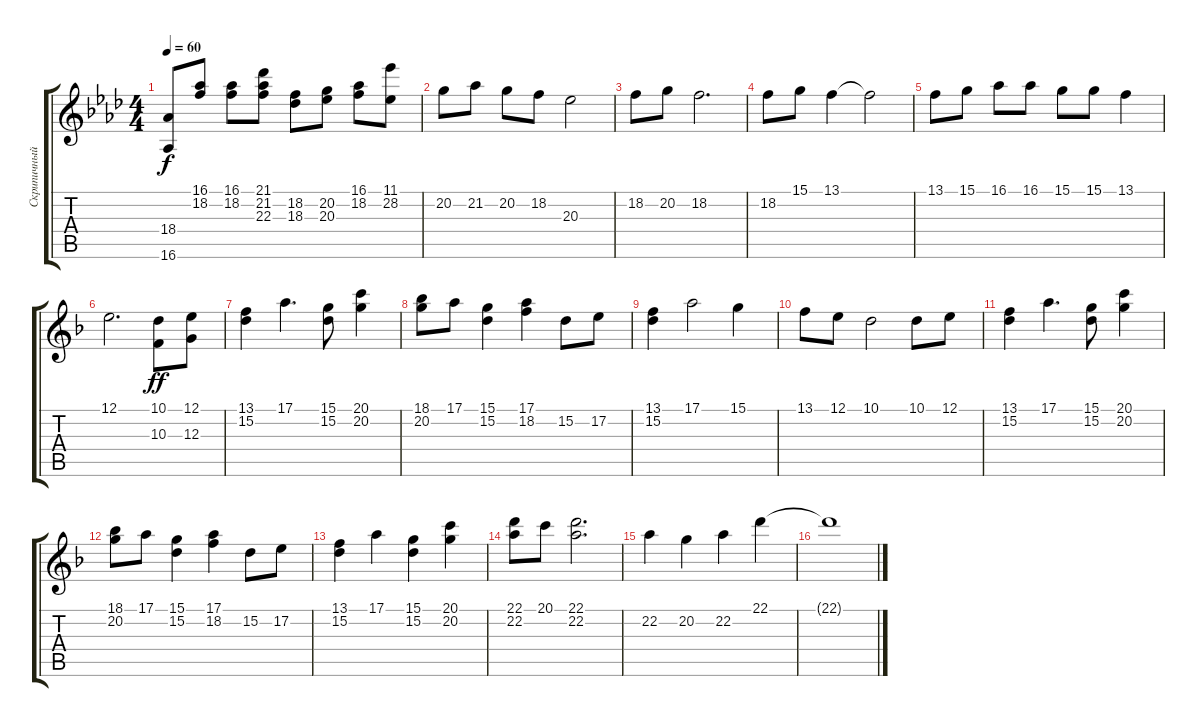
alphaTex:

\track ("Скрипичный ключ" "Скрипичный") {instrument acousticgrandpiano}
\staff {score tabs}
\tuning (E4 B3 G3 D3 A2 E2) {hide}
\ts (4 4)
\tempo 60
\clef g2
\ks fminor
(18.4 16.6).8{dy f} (16.1 18.2).8 (16.1 18.2).8 (21.1 21.2 22.3).8 (18.2 18.3).8 (20.2 20.3).8 (16.1 18.2).8 (11.1 28.2).8 |
20.2.8 21.2.8 20.2.8 18.2.8 20.3.2 |
18.2.8 20.2.8 18.2.2{d} |
18.2.8 15.1.8 13.1.4 13.1{t}.2 |
13.1.8 15.1.8 16.1.8 16.1.8 15.1.8 15.1.8 13.1.4 |
\ks dminor
12.1.2{d} (10.1 10.3).8{dy ff} (12.1 12.3).8 |
(13.1 15.2).4 17.1.4{d} (15.1 15.2).8 (20.1 20.2).4 |
(18.1 20.2).8 17.1.8 (15.1 15.2).4 (17.1 18.2).4 15.2.8 17.2.8 |
(13.1 15.2).4 17.1.2 15.1.4 |
13.1.8 12.1.8 10.1.2 10.1.8 12.1.8 |
(13.1 15.2).4 17.1.4{d} (15.1 15.2).8 (20.1 20.2).4 |
(18.1 20.2).8 17.1.8 (15.1 15.2).4 (17.1 18.2).4 15.2.8 17.2.8 |
(13.1 15.2).4 17.1.4 (15.1 15.2).4 (20.1 20.2).4 |
(22.1 22.2).8 20.1.8 (22.1 22.2).2{d} |
22.2.4 20.2.4 22.2.4 22.1.4 |
22.1{t}.1
